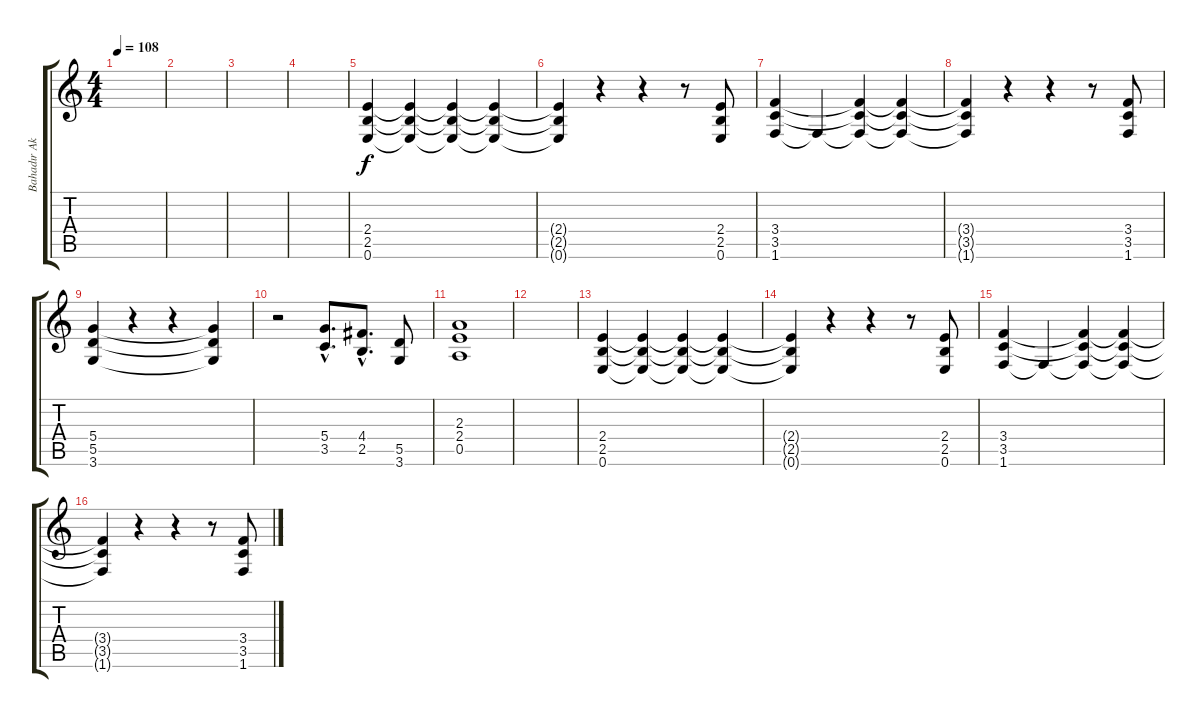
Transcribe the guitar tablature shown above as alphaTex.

\track ("Bahadır Akkuzu (guitar 2)" "Bahadır Ak") {instrument distortionguitar}
\staff {score tabs}
\tuning (E4 B3 G3 D3 A2 E2) {hide}
\ts (4 4)
\tempo 108
\clef g2
\ks c
|
|
|
|
(2.4 2.5 0.6).4 (2.4{t} 2.5{t} 0.6{t}).4 (2.4{t} 2.5{t} 0.6{t}).4 (2.4{t} 2.5{t} 0.6{t}).4 |
(2.4{t} 2.5{t} 0.6{t}).4 r.4 r.4 r.8 (2.4 2.5 0.6).8 |
(3.4 3.5 1.6).4 1.6{t}.4 (3.4{t} 3.5{t} 1.6{t}).4 (3.4{t} 3.5{t} 1.6{t}).4 |
(3.4{t} 3.5{t} 1.6{t}).4 r.4 r.4 r.8 (3.4 3.5 1.6).8 |
(5.4 5.5 3.6).4 r.4 r.4 (5.4{t} 5.5{t} 3.6{t}).4 |
r.2 (5.4{hac} 3.5{hac}).8{d} (4.4{hac} 2.5{hac}).8{d} (5.5 3.6).8 |
(2.3 2.4 0.5).1 |
|
(2.4 2.5 0.6).4 (2.4{t} 2.5{t} 0.6{t}).4 (2.4{t} 2.5{t} 0.6{t}).4 (2.4{t} 2.5{t} 0.6{t}).4 |
(2.4{t} 2.5{t} 0.6{t}).4 r.4 r.4 r.8 (2.4 2.5 0.6).8 |
(3.4 3.5 1.6).4 1.6{t}.4 (3.4{t} 3.5{t} 1.6{t}).4 (3.4{t} 3.5{t} 1.6{t}).4 |
(3.4{t} 3.5{t} 1.6{t}).4 r.4 r.4 r.8 (3.4 3.5 1.6).8
